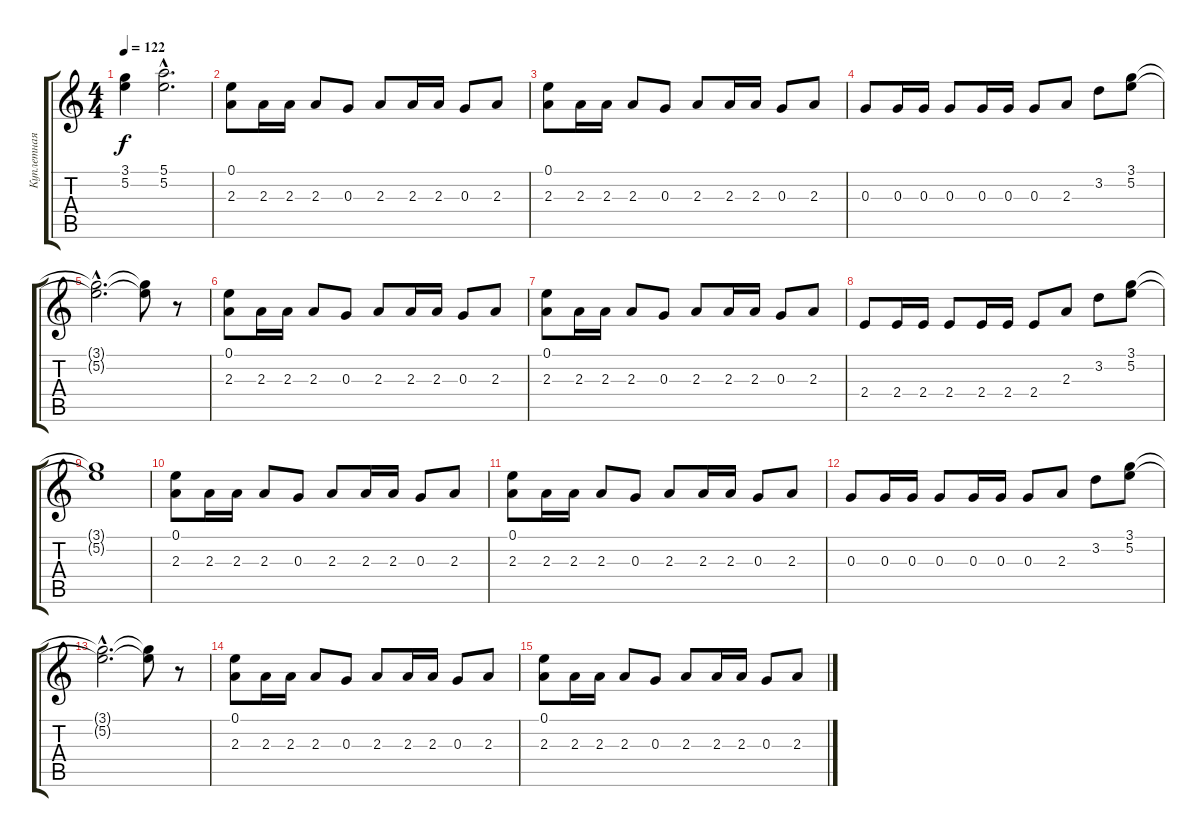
\track ("Куплетная тема 'n' Соло" "Куплетная ") {instrument distortionguitar}
\staff {score tabs}
\tuning (E4 B3 G3 D3 A2 E2) {hide}
\ts (4 4)
\tempo 122
\clef g2
\ks c
(3.1{t} 5.2{t}).4{dy f} (5.1{hac} 5.2{hac}).2{d} |
(0.1 2.3).8 2.3.16 2.3.16 2.3.8 0.3.8 2.3.8 2.3.16 2.3.16 0.3.8 2.3.8 |
(0.1 2.3).8 2.3.16 2.3.16 2.3.8 0.3.8 2.3.8 2.3.16 2.3.16 0.3.8 2.3.8 |
0.3.8 0.3.16 0.3.16 0.3.8 0.3.16 0.3.16 0.3.8 2.3.8 3.2.8 (3.1 5.2).8 |
(3.1{hac t} 5.2{hac t}).2{d} (3.1{t} 5.2{t}).8 r.8 |
(0.1 2.3).8 2.3.16 2.3.16 2.3.8 0.3.8 2.3.8 2.3.16 2.3.16 0.3.8 2.3.8 |
(0.1 2.3).8 2.3.16 2.3.16 2.3.8 0.3.8 2.3.8 2.3.16 2.3.16 0.3.8 2.3.8 |
2.4.8 2.4.16 2.4.16 2.4.8 2.4.16 2.4.16 2.4.8 2.3.8 3.2.8 (3.1 5.2).8 |
(3.1{t} 5.2{t}).1 |
(0.1 2.3).8 2.3.16 2.3.16 2.3.8 0.3.8 2.3.8 2.3.16 2.3.16 0.3.8 2.3.8 |
(0.1 2.3).8 2.3.16 2.3.16 2.3.8 0.3.8 2.3.8 2.3.16 2.3.16 0.3.8 2.3.8 |
0.3.8 0.3.16 0.3.16 0.3.8 0.3.16 0.3.16 0.3.8 2.3.8 3.2.8 (3.1 5.2).8 |
(3.1{hac t} 5.2{hac t}).2{d} (3.1{t} 5.2{t}).8 r.8 |
(0.1 2.3).8 2.3.16 2.3.16 2.3.8 0.3.8 2.3.8 2.3.16 2.3.16 0.3.8 2.3.8 |
(0.1 2.3).8 2.3.16 2.3.16 2.3.8 0.3.8 2.3.8 2.3.16 2.3.16 0.3.8 2.3.8
